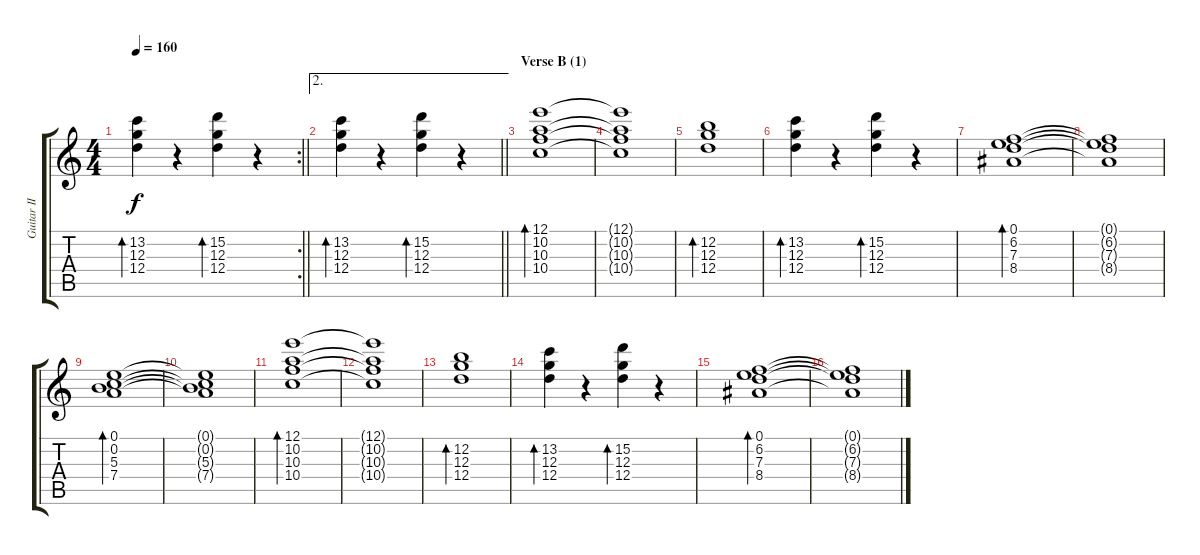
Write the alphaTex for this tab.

\track ("Guitar II (Aiji)" "Guitar II ") {instrument electricguitarjazz}
\staff {score tabs}
\tuning (E4 B3 G3 D3 A2 E2) {hide}
\rc 2
\ts (4 4)
\tempo 160
\clef g2
\barLineRight lightlight
\ks c
(13.2 12.3 12.4).4{bd 120 dy f} r.4 (15.2 12.3 12.4).4{bd 120} r.4 |
\ae 2
\barLineRight lightlight
(13.2 12.3 12.4).4{bd 120} r.4 (15.2 12.3 12.4).4{bd 120} r.4 |
\section ("" "Verse B (1)")
(12.1 10.2 10.3 10.4).1{bd 120} |
(12.1{t} 10.2{t} 10.3{t} 10.4{t}).1 |
(12.2 12.3 12.4).1{bd 120} |
(13.2 12.3 12.4).4{bd 120} r.4 (15.2 12.3 12.4).4{bd 120} r.4 |
(0.1 6.2 7.3 8.4).1{bd 120} |
(0.1{t} 6.2{t} 7.3{t} 8.4{t}).1 |
(0.1 0.2 5.3 7.4).1{bd 120} |
(0.1{t} 0.2{t} 5.3{t} 7.4{t}).1 |
(12.1 10.2 10.3 10.4).1{bd 120} |
(12.1{t} 10.2{t} 10.3{t} 10.4{t}).1 |
(12.2 12.3 12.4).1{bd 120} |
(13.2 12.3 12.4).4{bd 120} r.4 (15.2 12.3 12.4).4{bd 120} r.4 |
(0.1 6.2 7.3 8.4).1{bd 120} |
(0.1{t} 6.2{t} 7.3{t} 8.4{t}).1
